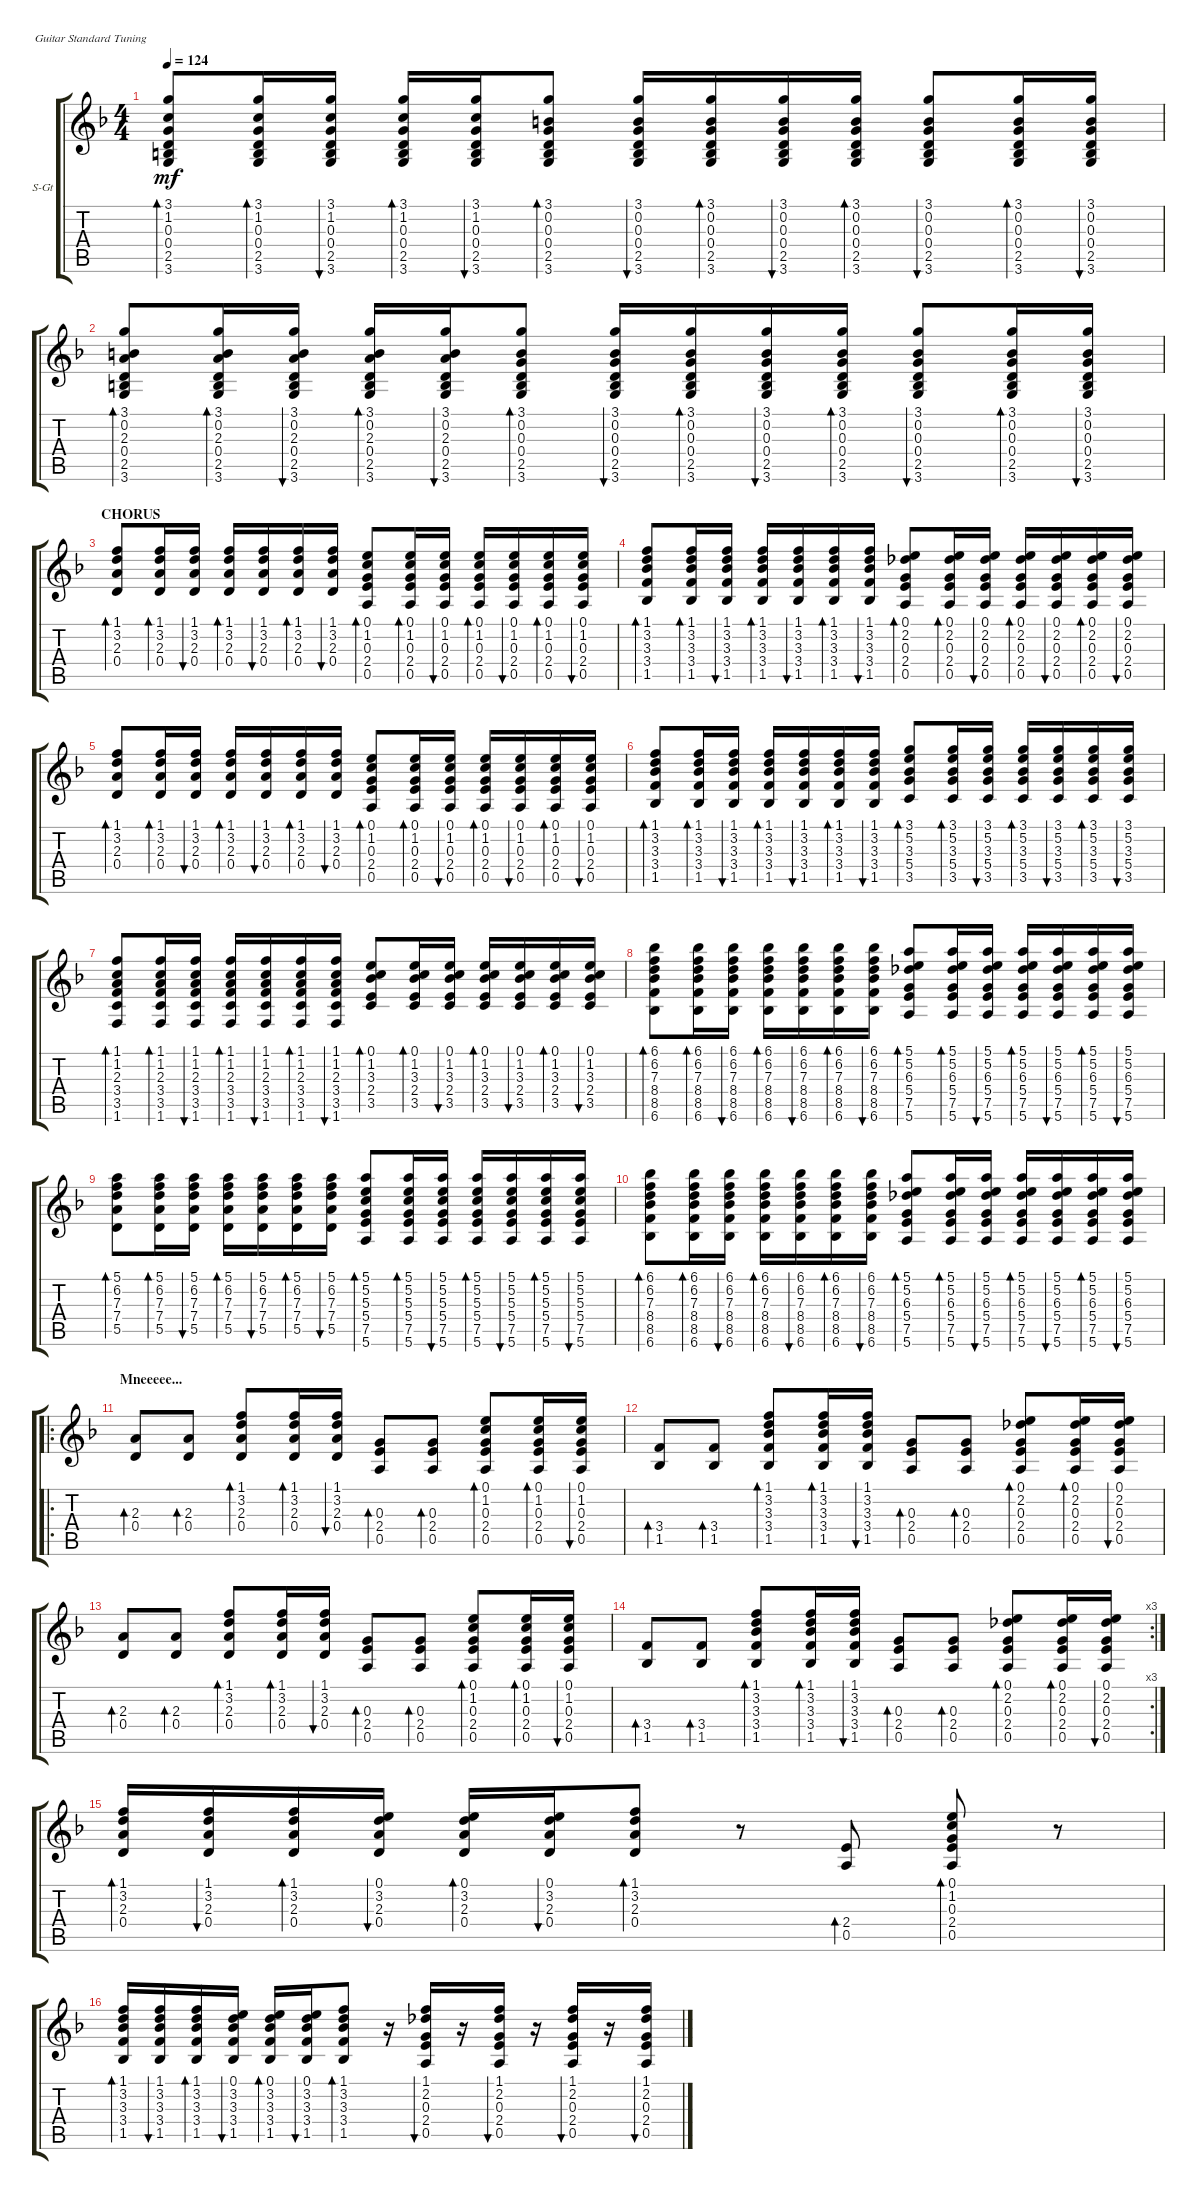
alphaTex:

\defaultSystemsLayout 4
\bracketExtendMode groupsimilarinstruments
\firstSystemTrackNameOrientation horizontal
\otherSystemsTrackNameOrientation horizontal
\track ("Steel Guitar" "S-Gt") {instrument acousticguitarsteel}
\staff {score tabs}
\tuning (E4 B3 G3 D3 A2 E2)
\ts (4 4)
\tempo 124
\clef g2
\ks dminor
(3.6 2.5 0.4 0.3 1.2 3.1).8{bd 30 dy mf} (3.6 2.5 0.4 0.3 1.2 3.1).16{bd 30} (3.6 2.5 0.4 0.3 1.2 3.1).16{bu 30} (3.6 2.5 0.4 0.3 1.2 3.1).16{bd 30} (3.6 2.5 0.4 0.3 1.2 3.1).16{bu 30} (3.6 2.5 0.4 0.3 0.2 3.1).8{bd 30} (3.6 2.5 0.4 0.3 0.2 3.1).16{bu 30} (3.6 2.5 0.4 0.3 0.2 3.1).16{bd 30} (3.6 2.5 0.4 0.3 0.2 3.1).16{bu 30} (3.6 2.5 0.4 0.3 0.2 3.1).16{bd 30} (3.6 2.5 0.4 0.3 0.2 3.1).8{bu 30} (3.6 2.5 0.4 0.3 0.2 3.1).16{bd 30} (3.6 2.5 0.4 0.3 0.2 3.1).16{bu 30} |
(3.6 2.5 0.4 2.3 0.2 3.1).8{bd 30} (3.6 2.5 0.4 2.3 0.2 3.1).16{bd 30} (3.6 2.5 0.4 2.3 0.2 3.1).16{bu 30} (3.6 2.5 0.4 2.3 0.2 3.1).16{bd 30} (3.6 2.5 0.4 2.3 0.2 3.1).16{bu 30} (3.6 2.5 0.4 0.3 0.2 3.1).8{bd 30} (3.6 2.5 0.4 0.3 0.2 3.1).16{bu 30} (3.6 2.5 0.4 0.3 0.2 3.1).16{bd 30} (3.6 2.5 0.4 0.3 0.2 3.1).16{bu 30} (3.6 2.5 0.4 0.3 0.2 3.1).16{bd 30} (3.6 2.5 0.4 0.3 0.2 3.1).8{bu 30} (3.6 2.5 0.4 0.3 0.2 3.1).16{bd 30} (3.6 2.5 0.4 0.3 0.2 3.1).16{bu 30} |
\section ("" "CHORUS")
(0.4 2.3 3.2 1.1).8{bd 30} (0.4 2.3 3.2 1.1).16{bd 30} (0.4 2.3 3.2 1.1).16{bu 30} (0.4 2.3 3.2 1.1).16{bd 30} (0.4 2.3 3.2 1.1).16{bu 30} (0.4 2.3 3.2 1.1).16{bd 30} (0.4 2.3 3.2 1.1).16{bu 30} (2.4 0.3 1.2 0.1 0.5).8{bd 30} (2.4 0.3 1.2 0.1 0.5).16{bd 30} (2.4 0.3 1.2 0.1 0.5).16{bu 30} (2.4 0.3 1.2 0.1 0.5).16{bd 30} (2.4 0.3 1.2 0.1 0.5).16{bu 30} (2.4 0.3 1.2 0.1 0.5).16{bd 30} (2.4 0.3 1.2 0.1 0.5).16{bu 30} |
(3.4 3.3 3.2 1.1 1.5).8{bd 30} (3.4 3.3 3.2 1.1 1.5).16{bd 30} (3.4 3.3 3.2 1.1 1.5).16{bu 30} (3.4 3.3 3.2 1.1 1.5).16{bd 30} (3.4 3.3 3.2 1.1 1.5).16{bu 30} (3.4 3.3 3.2 1.1 1.5).16{bd 30} (3.4 3.3 3.2 1.1 1.5).16{bu 30} (2.4 0.3 2.2 0.1 0.5).8{bd 30} (2.4 0.3 2.2 0.1 0.5).16{bd 30} (2.4 0.3 2.2 0.1 0.5).16{bu 30} (2.4 0.3 2.2 0.1 0.5).16{bd 30} (2.4 0.3 2.2 0.1 0.5).16{bu 30} (2.4 0.3 2.2 0.1 0.5).16{bd 30} (2.4 0.3 2.2 0.1 0.5).16{bu 30} |
(0.4 2.3 3.2 1.1).8{bd 30} (0.4 2.3 3.2 1.1).16{bd 30} (0.4 2.3 3.2 1.1).16{bu 30} (0.4 2.3 3.2 1.1).16{bd 30} (0.4 2.3 3.2 1.1).16{bu 30} (0.4 2.3 3.2 1.1).16{bd 30} (0.4 2.3 3.2 1.1).16{bu 30} (2.4 0.3 1.2 0.1 0.5).8{bd 30} (2.4 0.3 1.2 0.1 0.5).16{bd 30} (2.4 0.3 1.2 0.1 0.5).16{bu 30} (2.4 0.3 1.2 0.1 0.5).16{bd 30} (2.4 0.3 1.2 0.1 0.5).16{bu 30} (2.4 0.3 1.2 0.1 0.5).16{bd 30} (2.4 0.3 1.2 0.1 0.5).16{bu 30} |
(3.4 3.3 3.2 1.1 1.5).8{bd 30} (3.4 3.3 3.2 1.1 1.5).16{bd 30} (3.4 3.3 3.2 1.1 1.5).16{bu 30} (3.4 3.3 3.2 1.1 1.5).16{bd 30} (3.4 3.3 3.2 1.1 1.5).16{bu 30} (3.4 3.3 3.2 1.1 1.5).16{bd 30} (3.4 3.3 3.2 1.1 1.5).16{bu 30} (5.4 3.3 5.2 3.1 3.5).8{bd 30} (5.4 3.3 5.2 3.1 3.5).16{bd 30} (5.4 3.3 5.2 3.1 3.5).16{bu 30} (5.4 3.3 5.2 3.1 3.5).16{bd 30} (5.4 3.3 5.2 3.1 3.5).16{bu 30} (5.4 3.3 5.2 3.1 3.5).16{bd 30} (5.4 3.3 5.2 3.1 3.5).16{bu 30} |
(3.4 2.3 1.2 1.1 3.5 1.6).8{bd 30} (3.4 2.3 1.2 1.1 3.5 1.6).16{bd 30} (3.4 2.3 1.2 1.1 3.5 1.6).16{bu 30} (3.4 2.3 1.2 1.1 3.5 1.6).16{bd 30} (3.4 2.3 1.2 1.1 3.5 1.6).16{bu 30} (3.4 2.3 1.2 1.1 3.5 1.6).16{bd 30} (3.4 2.3 1.2 1.1 3.5 1.6).16{bu 30} (2.4 3.3 1.2 0.1 3.5).8{bd 30} (2.4 3.3 1.2 0.1 3.5).16{bd 30} (2.4 3.3 1.2 0.1 3.5).16{bu 30} (2.4 3.3 1.2 0.1 3.5).16{bd 30} (2.4 3.3 1.2 0.1 3.5).16{bu 30} (2.4 3.3 1.2 0.1 3.5).16{bd 30} (2.4 3.3 1.2 0.1 3.5).16{bu 30} |
(8.4 7.3 6.2 6.1 8.5 6.6).8{bd 30} (8.4 7.3 6.2 6.1 8.5 6.6).16{bd 30} (8.4 7.3 6.2 6.1 8.5 6.6).16{bu 30} (8.4 7.3 6.2 6.1 8.5 6.6).16{bd 30} (8.4 7.3 6.2 6.1 8.5 6.6).16{bu 30} (8.4 7.3 6.2 6.1 8.5 6.6).16{bd 30} (8.4 7.3 6.2 6.1 8.5 6.6).16{bu 30} (5.4 6.3 5.2 5.1 7.5 5.6).8{bd 30} (5.4 6.3 5.2 5.1 7.5 5.6).16{bd 30} (5.4 6.3 5.2 5.1 7.5 5.6).16{bu 30} (5.4 6.3 5.2 5.1 7.5 5.6).16{bd 30} (5.4 6.3 5.2 5.1 7.5 5.6).16{bu 30} (5.4 6.3 5.2 5.1 7.5 5.6).16{bd 30} (5.4 6.3 5.2 5.1 7.5 5.6).16{bu 30} |
(7.4 7.3 6.2 5.1 5.5).8{bd 30} (7.4 7.3 6.2 5.1 5.5).16{bd 30} (7.4 7.3 6.2 5.1 5.5).16{bu 30} (7.4 7.3 6.2 5.1 5.5).16{bd 30} (7.4 7.3 6.2 5.1 5.5).16{bu 30} (7.4 7.3 6.2 5.1 5.5).16{bd 30} (7.4 7.3 6.2 5.1 5.5).16{bu 30} (5.4 5.3 5.2 5.1 7.5 5.6).8{bd 30} (5.4 5.3 5.2 5.1 7.5 5.6).16{bd 30} (5.4 5.3 5.2 5.1 7.5 5.6).16{bu 30} (5.4 5.3 5.2 5.1 7.5 5.6).16{bd 30} (5.4 5.3 5.2 5.1 7.5 5.6).16{bu 30} (5.4 5.3 5.2 5.1 7.5 5.6).16{bd 30} (5.4 5.3 5.2 5.1 7.5 5.6).16{bu 30} |
(8.4 7.3 6.2 6.1 8.5 6.6).8{bd 30} (8.4 7.3 6.2 6.1 8.5 6.6).16{bd 30} (8.4 7.3 6.2 6.1 8.5 6.6).16{bu 30} (8.4 7.3 6.2 6.1 8.5 6.6).16{bd 30} (8.4 7.3 6.2 6.1 8.5 6.6).16{bu 30} (8.4 7.3 6.2 6.1 8.5 6.6).16{bd 30} (8.4 7.3 6.2 6.1 8.5 6.6).16{bu 30} (5.4 6.3 5.2 5.1 7.5 5.6).8{bd 30} (5.4 6.3 5.2 5.1 7.5 5.6).16{bd 30} (5.4 6.3 5.2 5.1 7.5 5.6).16{bu 30} (5.4 6.3 5.2 5.1 7.5 5.6).16{bd 30} (5.4 6.3 5.2 5.1 7.5 5.6).16{bu 30} (5.4 6.3 5.2 5.1 7.5 5.6).16{bd 30} (5.4 6.3 5.2 5.1 7.5 5.6).16{bu 30} |
\ro
\section ("" "Mneeeee...")
(0.4 2.3).8{bd 30} (0.4 2.3).8{bd 30} (0.4 2.3 3.2 1.1).8{bd 30} (0.4 2.3 3.2 1.1).16{bd 30} (0.4 2.3 3.2 1.1).16{bu 30} (2.4 0.3 0.5).8{bd 30} (2.4 0.3 0.5).8{bd 30} (2.4 0.3 1.2 0.1 0.5).8{bd 30} (2.4 0.3 1.2 0.1 0.5).16{bd 30} (2.4 0.3 1.2 0.1 0.5).16{bu 30} |
(3.4 1.5).8{bd 30} (3.4 1.5).8{bd 30} (3.4 3.3 3.2 1.1 1.5).8{bd 30} (3.4 3.3 3.2 1.1 1.5).16{bd 30} (3.4 3.3 3.2 1.1 1.5).16{bu 30} (2.4 0.3 0.5).8{bd 30} (2.4 0.3 0.5).8{bd 30} (2.4 0.3 2.2 0.1 0.5).8{bd 30} (2.4 0.3 2.2 0.1 0.5).16{bd 30} (2.4 0.3 2.2 0.1 0.5).16{bu 30} |
(0.4 2.3).8{bd 30} (0.4 2.3).8{bd 30} (0.4 2.3 3.2 1.1).8{bd 30} (0.4 2.3 3.2 1.1).16{bd 30} (0.4 2.3 3.2 1.1).16{bu 30} (2.4 0.3 0.5).8{bd 30} (2.4 0.3 0.5).8{bd 30} (2.4 0.3 1.2 0.1 0.5).8{bd 30} (2.4 0.3 1.2 0.1 0.5).16{bd 30} (2.4 0.3 1.2 0.1 0.5).16{bu 30} |
\rc 3
(3.4 1.5).8{bd 30} (3.4 1.5).8{bd 30} (3.4 3.3 3.2 1.1 1.5).8{bd 30} (3.4 3.3 3.2 1.1 1.5).16{bd 30} (3.4 3.3 3.2 1.1 1.5).16{bu 30} (2.4 0.3 0.5).8{bd 30} (2.4 0.3 0.5).8{bd 30} (2.4 0.3 2.2 0.1 0.5).8{bd 30} (2.4 0.3 2.2 0.1 0.5).16{bd 30} (2.4 0.3 2.2 0.1 0.5).16{bu 30} |
(0.4 2.3 3.2 1.1).16{bd 30} (0.4 2.3 3.2 1.1).16{bu 30} (0.4 2.3 3.2 1.1).16{bd 30} (0.4 2.3 3.2 0.1).16{bu 30} (0.4 2.3 3.2 0.1).16{bd 30} (0.4 2.3 3.2 0.1).16{bu 30} (0.4 2.3 3.2 1.1).8{bd 30} r.8 (0.5 2.4).8{bd 30} (0.5 2.4 0.3 1.2 0.1).8{bd 30} r.8 |
(3.4 3.3 3.2 1.1 1.5).16{bd 30} (3.4 3.3 3.2 1.1 1.5).16{bu 30} (3.4 3.3 3.2 1.1 1.5).16{bd 30} (3.4 3.3 3.2 0.1 1.5).16{bu 30} (3.4 3.3 3.2 0.1 1.5).16{bd 30} (3.4 3.3 3.2 0.1 1.5).16{bu 30} (3.4 3.3 3.2 1.1 1.5).8{bd 30} r.16 (0.5 2.4 0.3 2.2 1.1).16{bu 30} r.16 (0.5 2.4 0.3 2.2 1.1).16{bu 30} r.16 (0.5 2.4 0.3 2.2 1.1).16{bu 30} r.16 (0.5 2.4 0.3 2.2 1.1).16{bu 30}
